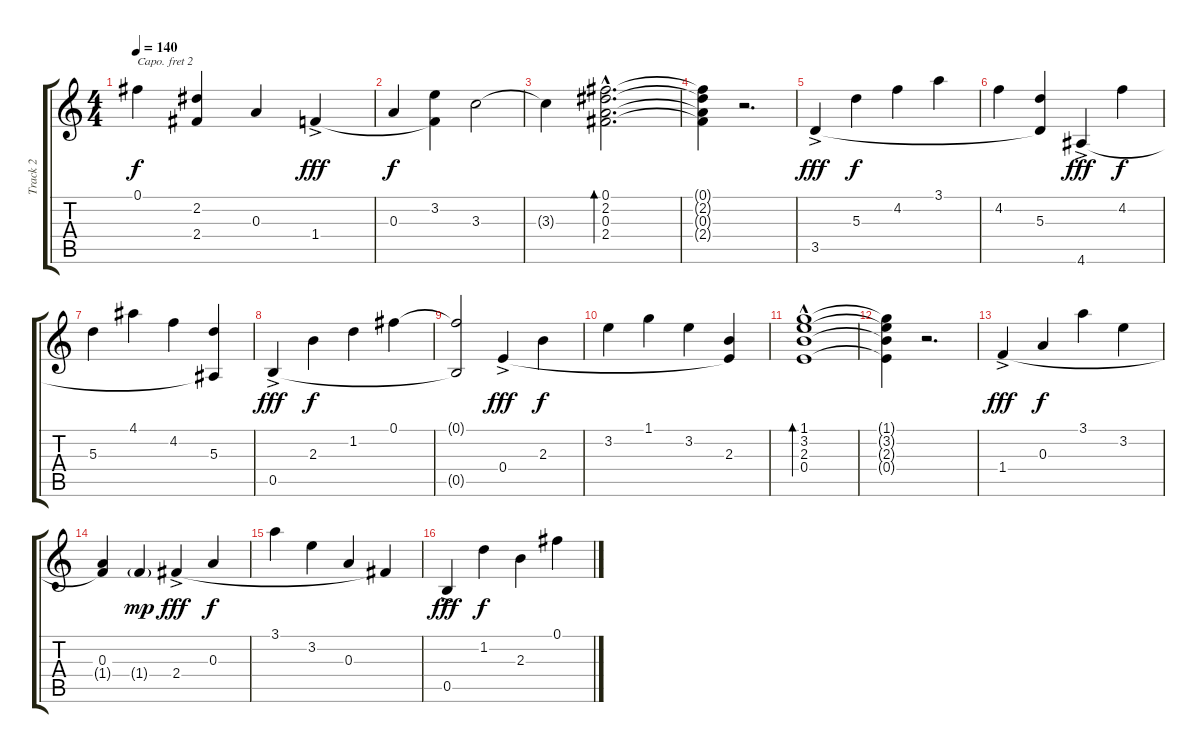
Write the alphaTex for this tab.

\track ("Track 2" "Track 2") {instrument acousticguitarnylon}
\staff {score tabs}
\capo 2
\tuning (E4 B3 G3 D3 A2 E2) {hide}
\ts (4 4)
\tempo 140
\clef g2
\ks c
0.1{t}.4{dy f} (2.2 2.4{t}).4 0.3.4 1.4{ac}.4{dy fff} |
0.3.4{dy f} (3.2 1.4{t}).4 3.3.2 |
3.3{t}.4 (0.1{hac} 2.2{hac} 0.3{hac} 2.4{hac}).2{d bd 480} |
(0.1{t} 2.2{t} 0.3{t} 2.4{t}).4 r.2{d} |
3.5{ac}.4{dy fff} 5.3.4{dy f} 4.2.4 3.1.4 |
4.2.4 (5.3 3.5{t}).4 4.6{ac}.4{dy fff} 4.2.4{dy f} |
5.3.4 4.1.4 4.2.4 (5.3 4.6{t}).4 |
0.5{ac}.4{dy fff} 2.3.4{dy f} 1.2.4 0.1.4 |
(0.1{t} 0.5{t}).2 0.4{ac}.4{dy fff} 2.3.4{dy f} |
3.2.4 1.1.4 3.2.4 (2.3 0.4{t}).4 |
(1.1{hac} 3.2 2.3 0.4).1{bd 480} |
(1.1{t} 3.2{t} 2.3{t} 0.4{t}).4 r.2{d} |
1.4{ac}.4{dy fff} 0.3.4{dy f} 3.1.4 3.2.4 |
(0.3 1.4{t}).4 1.4{g}.4{dy mp} 2.4{ac}.4{dy fff} 0.3.4{dy f} |
3.1.4 3.2.4 0.3.4 2.4{t}.4 |
0.5{ac}.4{dy fff} 1.2.4{dy f} 2.3.4 0.1.4
